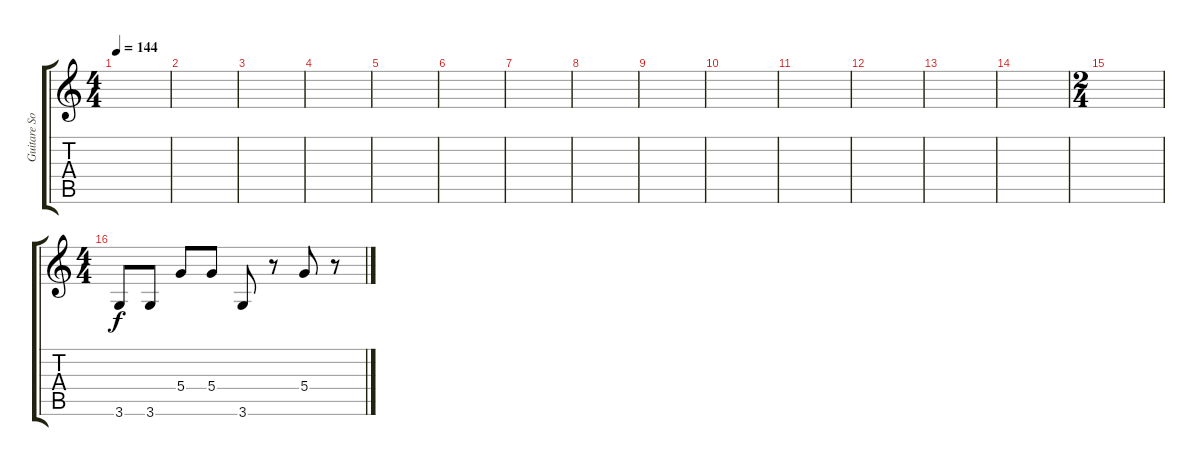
\track ("Guitare Solo" "Guitare So") {instrument overdrivenguitar}
\staff {score tabs}
\tuning (E4 B3 G3 D3 A2 E2) {hide}
\ts (4 4)
\tempo 144
\clef g2
\ks c
|
|
|
|
|
|
|
|
|
|
|
|
|
|
\ts (2 4)
|
\ts (4 4)
3.6.8 3.6.8 5.4.8 5.4.8 3.6.8 r.8 5.4.8 r.8
